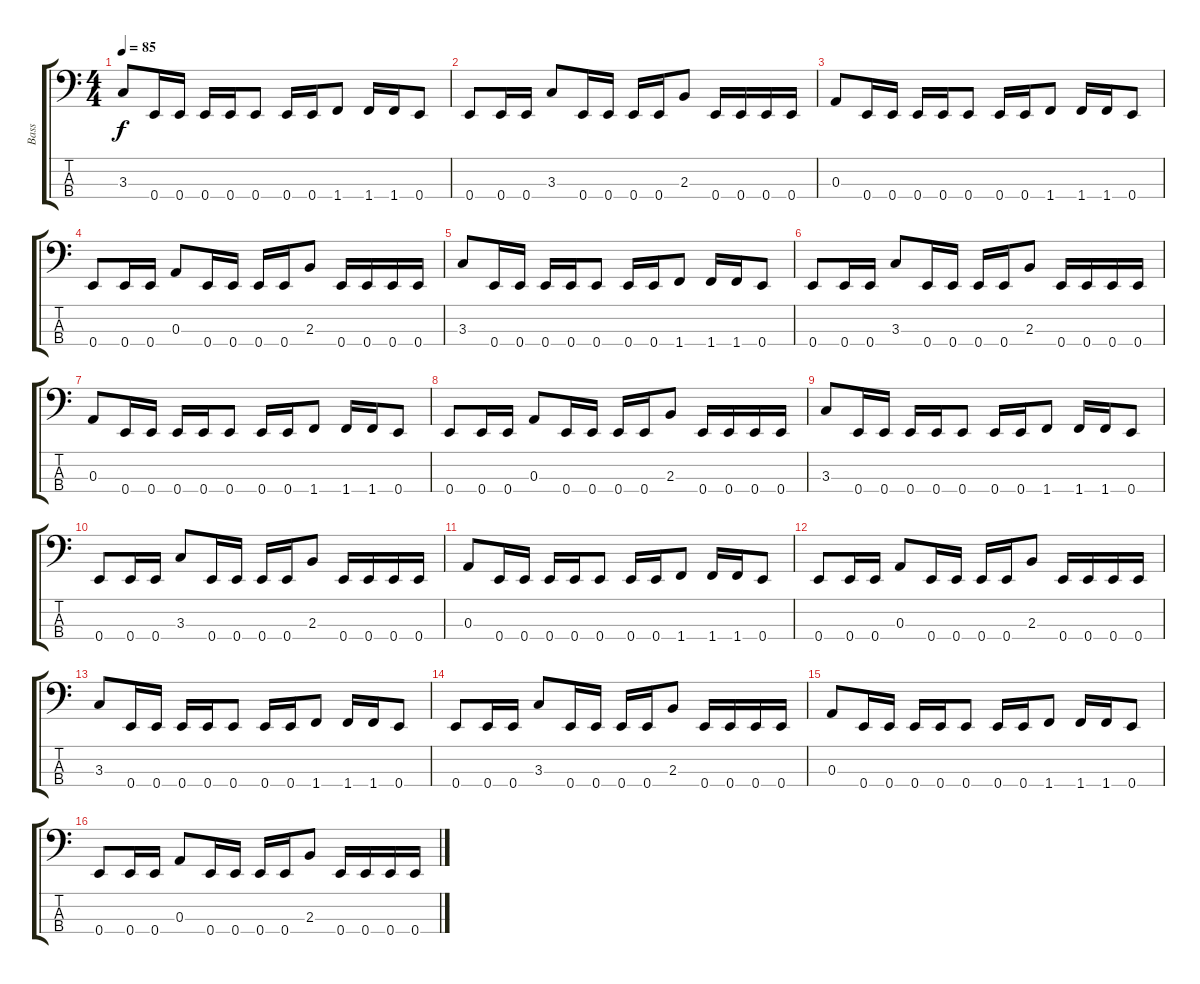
\track ("Bass" "Bass") {instrument electricbassfinger}
\staff {score tabs}
\tuning (G2 D2 A1 E1) {hide}
\ts (4 4)
\tempo 85
\clef f4
\ks c
3.3.8{dy f} 0.4.16 0.4.16 0.4.16 0.4.16 0.4.8 0.4.16 0.4.16 1.4.8 1.4.16 1.4.16 0.4.8 |
0.4.8 0.4.16 0.4.16 3.3.8 0.4.16 0.4.16 0.4.16 0.4.16 2.3.8 0.4.16 0.4.16 0.4.16 0.4.16 |
0.3.8 0.4.16 0.4.16 0.4.16 0.4.16 0.4.8 0.4.16 0.4.16 1.4.8 1.4.16 1.4.16 0.4.8 |
0.4.8 0.4.16 0.4.16 0.3.8 0.4.16 0.4.16 0.4.16 0.4.16 2.3.8 0.4.16 0.4.16 0.4.16 0.4.16 |
3.3.8 0.4.16 0.4.16 0.4.16 0.4.16 0.4.8 0.4.16 0.4.16 1.4.8 1.4.16 1.4.16 0.4.8 |
0.4.8 0.4.16 0.4.16 3.3.8 0.4.16 0.4.16 0.4.16 0.4.16 2.3.8 0.4.16 0.4.16 0.4.16 0.4.16 |
0.3.8 0.4.16 0.4.16 0.4.16 0.4.16 0.4.8 0.4.16 0.4.16 1.4.8 1.4.16 1.4.16 0.4.8 |
0.4.8 0.4.16 0.4.16 0.3.8 0.4.16 0.4.16 0.4.16 0.4.16 2.3.8 0.4.16 0.4.16 0.4.16 0.4.16 |
3.3.8 0.4.16 0.4.16 0.4.16 0.4.16 0.4.8 0.4.16 0.4.16 1.4.8 1.4.16 1.4.16 0.4.8 |
0.4.8 0.4.16 0.4.16 3.3.8 0.4.16 0.4.16 0.4.16 0.4.16 2.3.8 0.4.16 0.4.16 0.4.16 0.4.16 |
0.3.8 0.4.16 0.4.16 0.4.16 0.4.16 0.4.8 0.4.16 0.4.16 1.4.8 1.4.16 1.4.16 0.4.8 |
0.4.8 0.4.16 0.4.16 0.3.8 0.4.16 0.4.16 0.4.16 0.4.16 2.3.8 0.4.16 0.4.16 0.4.16 0.4.16 |
3.3.8 0.4.16 0.4.16 0.4.16 0.4.16 0.4.8 0.4.16 0.4.16 1.4.8 1.4.16 1.4.16 0.4.8 |
0.4.8 0.4.16 0.4.16 3.3.8 0.4.16 0.4.16 0.4.16 0.4.16 2.3.8 0.4.16 0.4.16 0.4.16 0.4.16 |
0.3.8 0.4.16 0.4.16 0.4.16 0.4.16 0.4.8 0.4.16 0.4.16 1.4.8 1.4.16 1.4.16 0.4.8 |
0.4.8 0.4.16 0.4.16 0.3.8 0.4.16 0.4.16 0.4.16 0.4.16 2.3.8 0.4.16 0.4.16 0.4.16 0.4.16
